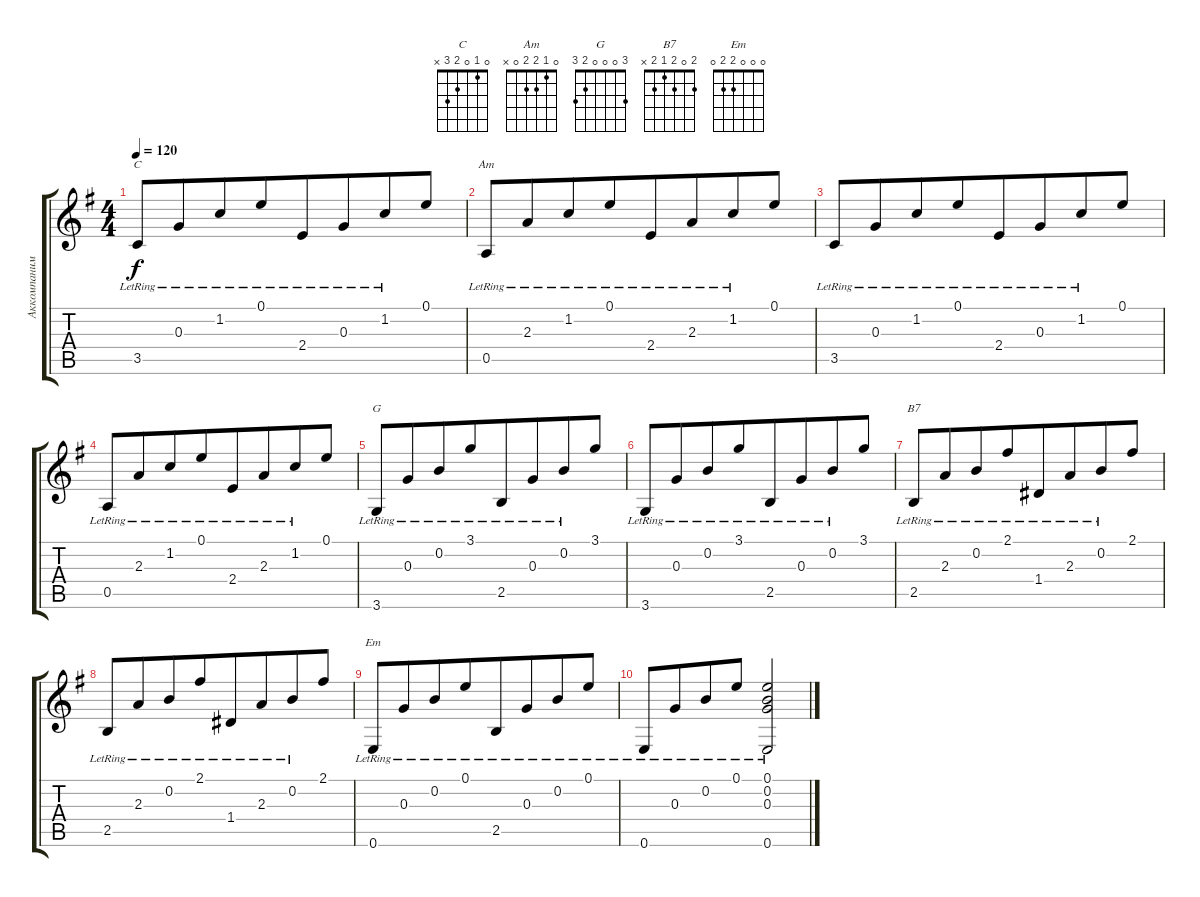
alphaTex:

\track ("Аккомпанимент" "Аккомпаним") {instrument electricguitarjazz}
\staff {score tabs}
\tuning (E4 B3 G3 D3 A2 E2) {hide}
\chord ("C" 0 1 0 2 3 x)
\chord ("Am" 0 1 2 2 0 x)
\chord ("G" 3 0 0 0 2 3)
\chord ("B7" 2 0 2 1 2 x)
\chord ("Em" 0 0 0 2 2 0)
\ts (4 4)
\tempo 120
\clef g2
\ks eminor
3.5{lr}.8{ch "C" dy f} 0.3{lr}.8{beam merge} 1.2{lr}.8 0.1{lr}.8{beam merge} 2.4{lr}.8 0.3{lr}.8{beam merge} 1.2{lr}.8 0.1.8 |
0.5{lr}.8{ch "Am"} 2.3{lr}.8{beam merge} 1.2{lr}.8 0.1{lr}.8{beam merge} 2.4{lr}.8 2.3{lr}.8{beam merge} 1.2{lr}.8 0.1.8 |
3.5{lr}.8 0.3{lr}.8{beam merge} 1.2{lr}.8 0.1{lr}.8{beam merge} 2.4{lr}.8 0.3{lr}.8{beam merge} 1.2{lr}.8 0.1.8 |
0.5{lr}.8 2.3{lr}.8{beam merge} 1.2{lr}.8 0.1{lr}.8{beam merge} 2.4{lr}.8 2.3{lr}.8{beam merge} 1.2{lr}.8 0.1.8 |
3.6{lr}.8{ch "G"} 0.3{lr}.8{beam merge} 0.2{lr}.8 3.1{lr}.8{beam merge} 2.5{lr}.8 0.3{lr}.8{beam merge} 0.2{lr}.8 3.1.8 |
3.6{lr}.8 0.3{lr}.8{beam merge} 0.2{lr}.8 3.1{lr}.8{beam merge} 2.5{lr}.8 0.3{lr}.8{beam merge} 0.2{lr}.8 3.1.8 |
2.5{lr}.8{ch "B7"} 2.3{lr}.8{beam merge} 0.2{lr}.8 2.1{lr}.8{beam merge} 1.4{lr}.8 2.3{lr}.8{beam merge} 0.2{lr}.8 2.1.8 |
2.5{lr}.8 2.3{lr}.8{beam merge} 0.2{lr}.8 2.1{lr}.8{beam merge} 1.4{lr}.8 2.3{lr}.8{beam merge} 0.2{lr}.8 2.1.8 |
0.6{lr}.8{ch "Em"} 0.3{lr}.8{beam merge} 0.2{lr}.8 0.1{lr}.8{beam merge} 2.5{lr}.8 0.3{lr}.8{beam merge} 0.2{lr}.8 0.1{lr}.8 |
0.6{lr}.8 0.3{lr}.8{beam merge} 0.2{lr}.8 0.1{lr}.8 (0.1{lr} 0.2{lr} 0.3{lr} 0.6{lr}).2
